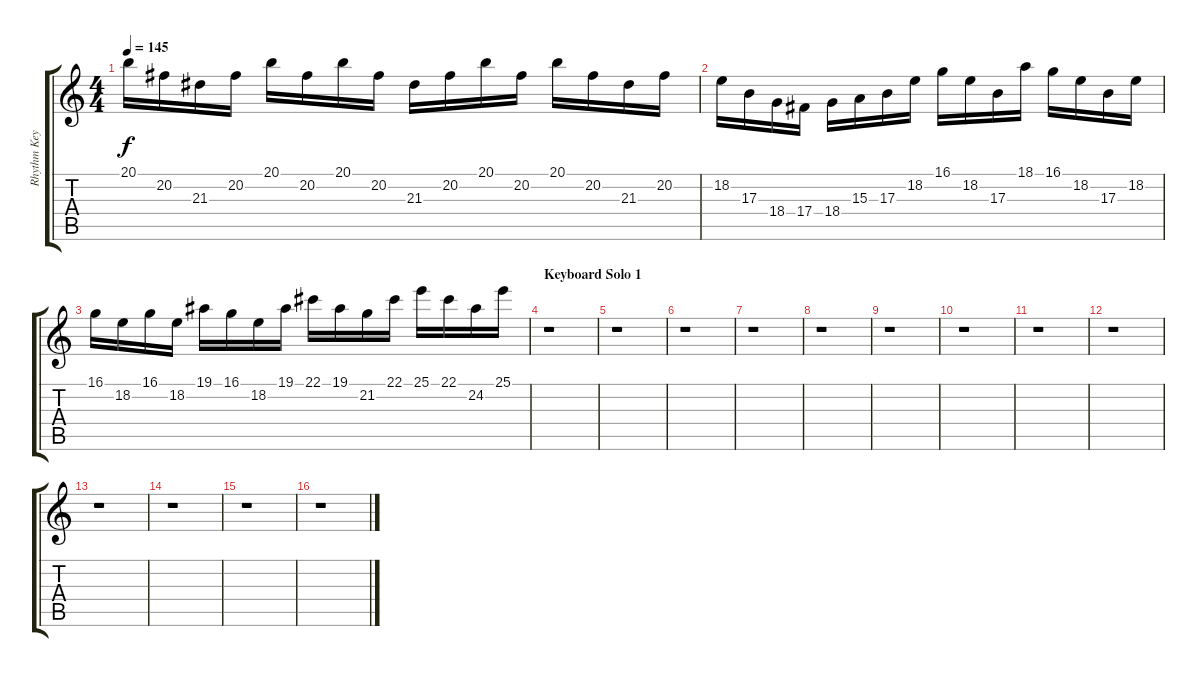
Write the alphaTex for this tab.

\track ("Rhythm Keyboard" "Rhythm Key") {instrument pad1newage}
\staff {score tabs}
\tuning (Eb4 Bb3 Gb3 Db3 Ab2 Eb2) {hide}
\ts (4 4)
\tempo 145
\clef g2
\ks c
20.1.16{dy f} 20.2.16 21.3.16 20.2.16 20.1.16 20.2.16 20.1.16 20.2.16 21.3.16 20.2.16 20.1.16 20.2.16 20.1.16 20.2.16 21.3.16 20.2.16 |
18.2.16 17.3.16 18.4.16 17.4.16 18.4.16 15.3.16 17.3.16 18.2.16 16.1.16 18.2.16 17.3.16 18.1.16 16.1.16 18.2.16 17.3.16 18.2.16 |
16.1.16 18.2.16 16.1.16 18.2.16 19.1.16 16.1.16 18.2.16 19.1.16 22.1.16 19.1.16 21.2.16 22.1.16 25.1.16 22.1.16 24.2.16 25.1.16 |
\section ("" "Keyboard Solo 1")
r.1 |
r.1 |
r.1 |
r.1 |
r.1 |
r.1 |
r.1 |
r.1 |
r.1 |
r.1 |
r.1 |
r.1 |
r.1
